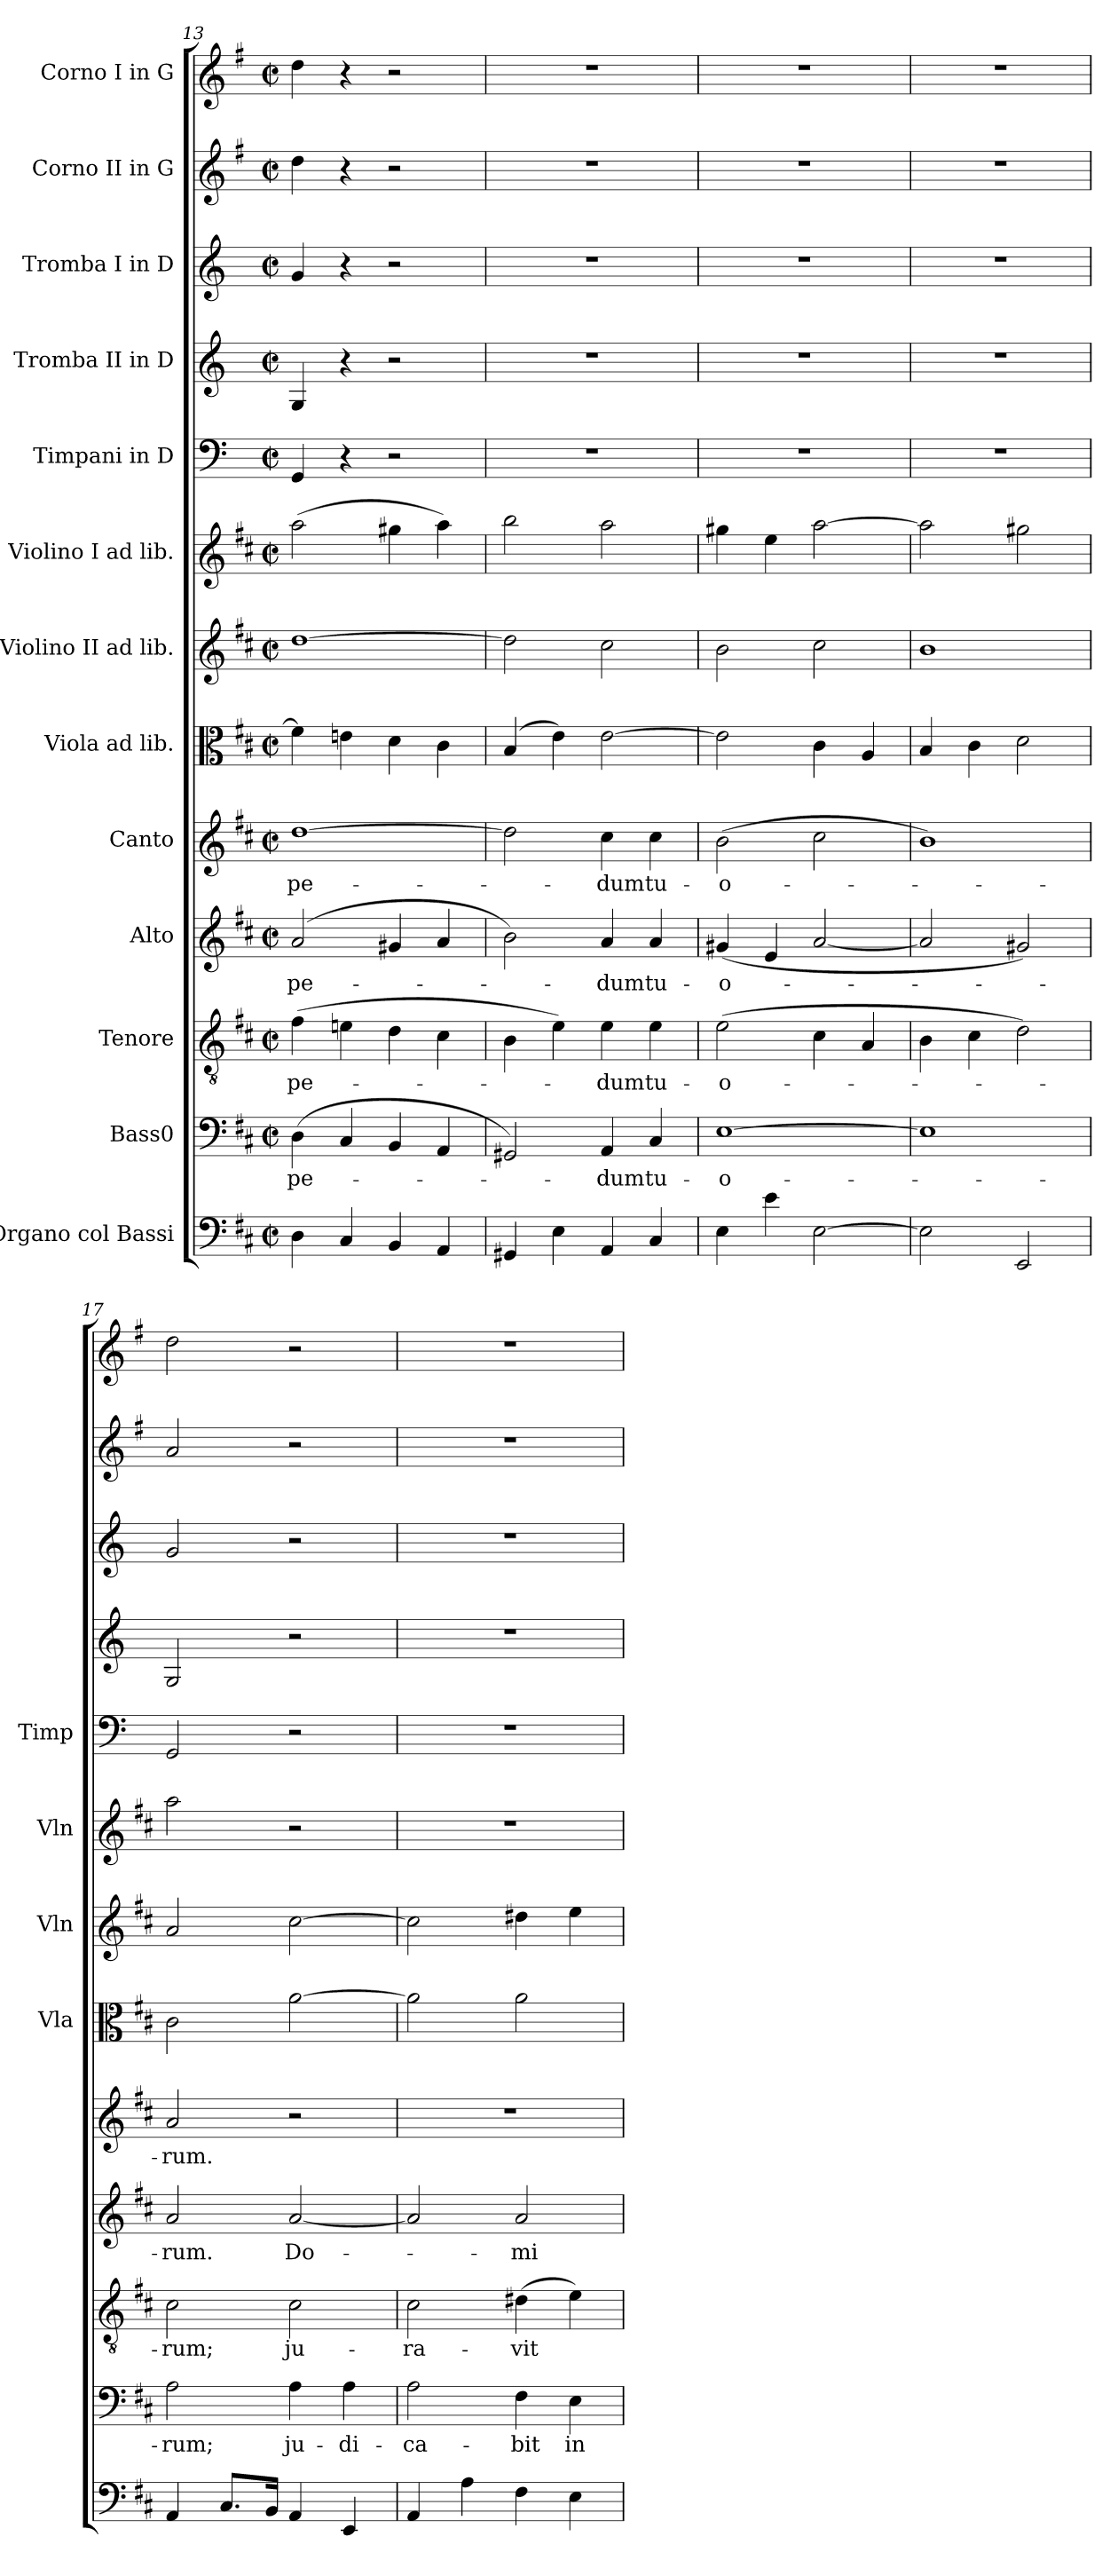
**kern	**kern	**text	**kern	**text	**kern	**text	**kern	**text	**kern	**kern	**kern	**kern	**kern	**kern	**kern	**kern
*part13	*part12	*part12	*part11	*part11	*part10	*part10	*part9	*part9	*part8	*part7	*part6	*part5	*part4	*part3	*part2	*part1
*staff13	*staff12	*staff12	*staff11	*staff11	*staff10	*staff10	*staff9	*staff9	*staff8	*staff7	*staff6	*staff5	*staff4	*staff3	*staff2	*staff1
*I"Organo col Bassi	*I"Bass0	*	*I"Tenore	*	*I"Alto	*	*I"Canto	*	*I"Viola ad lib.	*I"Violino II ad lib.	*I"Violino I ad lib.	*I"Timpani in D	*I"Tromba II in D	*I"Tromba I in D	*I"Corno II in G	*I"Corno I in G
*	*	*	*	*	*	*	*	*	*I'Vla	*I'Vln	*I'Vln	*I'Timp	*	*	*	*
!!LO:PB:g=z
*clefF4	*clefF4	*	*clefGv2	*	*clefG2	*	*clefG2	*	*clefC3	*clefG2	*clefG2	*clefF4	*clefG2	*clefG2	*clefG2	*clefG2
*	*	*	*	*	*	*	*	*	*	*	*	*ITrd-1c-2	*ITrd-1c-2	*ITrd-1c-2	*ITrd3c5	*ITrd3c5
*k[f#c#]	*k[f#c#]	*	*k[f#c#]	*	*k[f#c#]	*	*k[f#c#]	*	*k[f#c#]	*k[f#c#]	*k[f#c#]	*k[f#c#]	*k[f#c#]	*k[f#c#]	*k[f#c#]	*k[f#c#]
*M2/2	*M2/2	*	*M2/2	*	*M2/2	*	*M2/2	*	*M2/2	*M2/2	*M2/2	*M2/2	*M2/2	*M2/2	*M2/2	*M2/2
*met(c|)	*met(c|)	*	*met(c|)	*	*met(c|)	*	*met(c|)	*	*met(c|)	*met(c|)	*met(c|)	*met(c|)	*met(c|)	*met(c|)	*met(c|)	*met(c|)
=13	=13	=13	=13	=13	=13	=13	=13	=13	=13	=13	=13	=13	=13	=13	=13	=13
!	!	!LO:LY:b	!	!LO:LY:b	!	!LO:LY:b	!	!LO:LY:b	!	!	!	!	!	!	!	!
4D\	(4D\	pe-	(4f#\	pe-	(2a/	pe-	[1dd	pe-	4f#\]	[1dd	(2aa\	4AA/	4A/	4a/	4a\	4a\
4C#/	4C#/	.	4en\	.	.	.	.	.	4en\	.	.	4r	4r	4r	4r	4r
4BB/	4BB/	.	4d\	.	4g#X/	.	.	.	4d\	.	4gg#X\	2r	2r	2r	2r	2r
4AA/	4AA/	.	4c#\	.	4a/	.	.	.	4c#\	.	4aa\)	.	.	.	.	.
=14	=14	=14	=14	=14	=14	=14	=14	=14	=14	=14	=14	=14	=14	=14	=14	=14
4GG#X/	2GG#X/)	.	4B\	.	2b\)	.	2dd\]	.	(4B/	2dd\]	2bb\	1r	1r	1r	1r	1r
4E\	.	.	4e\)	.	.	.	.	.	4e\)	.	.	.	.	.	.	.
!	!	!LO:LY:b	!	!LO:LY:b	!	!LO:LY:b	!	!LO:LY:b	!	!	!	!	!	!	!	!
4AA/	4AA/	-dum	4e\	-dum	4a/	-dum	4cc#\	-dum	[2e\	2cc#\	2aa\	.	.	.	.	.
!	!	!LO:LY:b	!	!LO:LY:b	!	!LO:LY:b	!	!LO:LY:b	!	!	!	!	!	!	!	!
4C#/	4C#/	tu-	4e\	tu-	4a/	tu-	4cc#\	tu-	.	.	.	.	.	.	.	.
=15	=15	=15	=15	=15	=15	=15	=15	=15	=15	=15	=15	=15	=15	=15	=15	=15
!	!	!LO:LY:b	!	!LO:LY:b	!	!LO:LY:b	!	!LO:LY:b	!	!	!	!	!	!	!	!
4E\	[1E	-o-	(2e\	-o-	(4g#X/	-o-	(2b\	-o-	2e\]	2b\	4gg#X\	1r	1r	1r	1r	1r
4e\	.	.	.	.	4e/	.	.	.	.	.	4ee\	.	.	.	.	.
[2E\	.	.	4c#\	.	[2a/	.	2cc#\	.	4c#\	2cc#\	[2aa\	.	.	.	.	.
.	.	.	4A/	.	.	.	.	.	4A/	.	.	.	.	.	.	.
=16	=16	=16	=16	=16	=16	=16	=16	=16	=16	=16	=16	=16	=16	=16	=16	=16
2E\]	1E]	.	4B\	.	2a/]	.	1b)	.	4B/	1b	2aa\]	1r	1r	1r	1r	1r
.	.	.	4c#\	.	.	.	.	.	4c#\	.	.	.	.	.	.	.
2EE/	.	.	2d\)	.	2g#X/)	.	.	.	2d\	.	2gg#X\	.	.	.	.	.
=17	=17	=17	=17	=17	=17	=17	=17	=17	=17	=17	=17	=17	=17	=17	=17	=17
!	!	!LO:LY:b	!	!LO:LY:b	!	!LO:LY:b	!	!LO:LY:b	!	!	!	!	!	!	!	!
4AA/	2A\	-rum;	2c#\	-rum;	2a/	-rum.	2a/	-rum.	2c#\	2a/	2aa\	2AA/	2A/	2a/	2e/	2a\
8.C#/L	.	.	.	.	.	.	.	.	.	.	.	.	.	.	.	.
16BB/Jk	.	.	.	.	.	.	.	.	.	.	.	.	.	.	.	.
!	!	!LO:LY:b	!	!LO:LY:b	!	!LO:LY:b	!	!	!	!	!	!	!	!	!	!
4AA/	4A\	ju-	2c#\	ju-	[2a/	Do-	2r	.	[2a\	[2cc#\	2r	2r	2r	2r	2r	2r
!	!	!LO:LY:b	!	!	!	!	!	!	!	!	!	!	!	!	!	!
4EE/	4A\	-di-	.	.	.	.	.	.	.	.	.	.	.	.	.	.
=18	=18	=18	=18	=18	=18	=18	=18	=18	=18	=18	=18	=18	=18	=18	=18	=18
!	!	!LO:LY:b	!	!LO:LY:b	!	!	!	!	!	!	!	!	!	!	!	!
4AA/	2A\	-ca-	2c#\	-ra-	2a/]	.	1r	.	2a\]	2cc#\]	1r	1r	1r	1r	1r	1r
4A\	.	.	.	.	.	.	.	.	.	.	.	.	.	.	.	.
!	!	!LO:LY:b	!	!LO:LY:b	!	!LO:LY:b	!	!	!	!	!	!	!	!	!	!
4F#\	4F#\	-bit	(4d#X\	-vit	2a/	-mi-	.	.	2a\	4dd#X\	.	.	.	.	.	.
!	!	!LO:LY:b	!	!	!	!	!	!	!	!	!	!	!	!	!	!
4E\	4E\	in	4e\)	.	.	.	.	.	.	4ee\	.	.	.	.	.	.
=	=	=	=	=	=	=	=	=	=	=	=	=	=	=	=	=
*-	*-	*-	*-	*-	*-	*-	*-	*-	*-	*-	*-	*-	*-	*-	*-	*-
